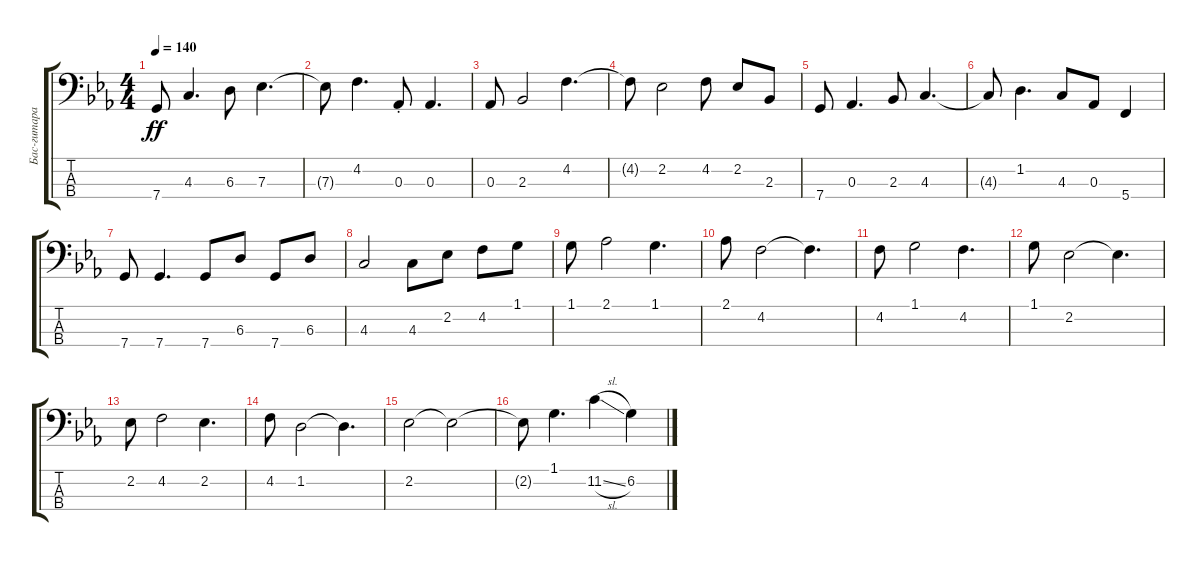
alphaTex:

\track ("Бас-гитара" "Бас-гитара") {instrument electricbassfinger}
\staff {score tabs}
\tuning (Gb2 Db2 Ab1 C1) {hide}
\ts (4 4)
\tempo 140
\clef f4
\ks cminor
7.4.8{dy ff} 4.3.4{d} 6.3.8 7.3.4{d} |
7.3{t}.8 4.2.4{d} 0.3{st}.8 0.3.4{d} |
0.3.8 2.3.2 4.2.4{d} |
4.2{t}.8 2.2.2 4.2.8 2.2.8 2.3.8 |
7.4.8 0.3.4{d} 2.3.8 4.3.4{d} |
4.3{t}.8 1.2.4{d} 4.3.8 0.3.8 5.4.4 |
7.4.8 7.4.4{d} 7.4.8 6.3.8 7.4.8 6.3.8 |
4.3.2 4.3.8 2.2.8 4.2.8 1.1.8 |
1.1.8 2.1.2 1.1.4{d} |
2.1.8 4.2.2 4.2{t}.4{d} |
4.2.8 1.1.2 4.2.4{d} |
1.1.8 2.2.2 2.2{t}.4{d} |
2.2.8 4.2.2 2.2.4{d} |
4.2.8 1.2.2 1.2{t}.4{d} |
2.2.2 2.2{t}.2 |
2.2{t}.8 1.1.4{d} 11.2{sl}.4 6.2.4
